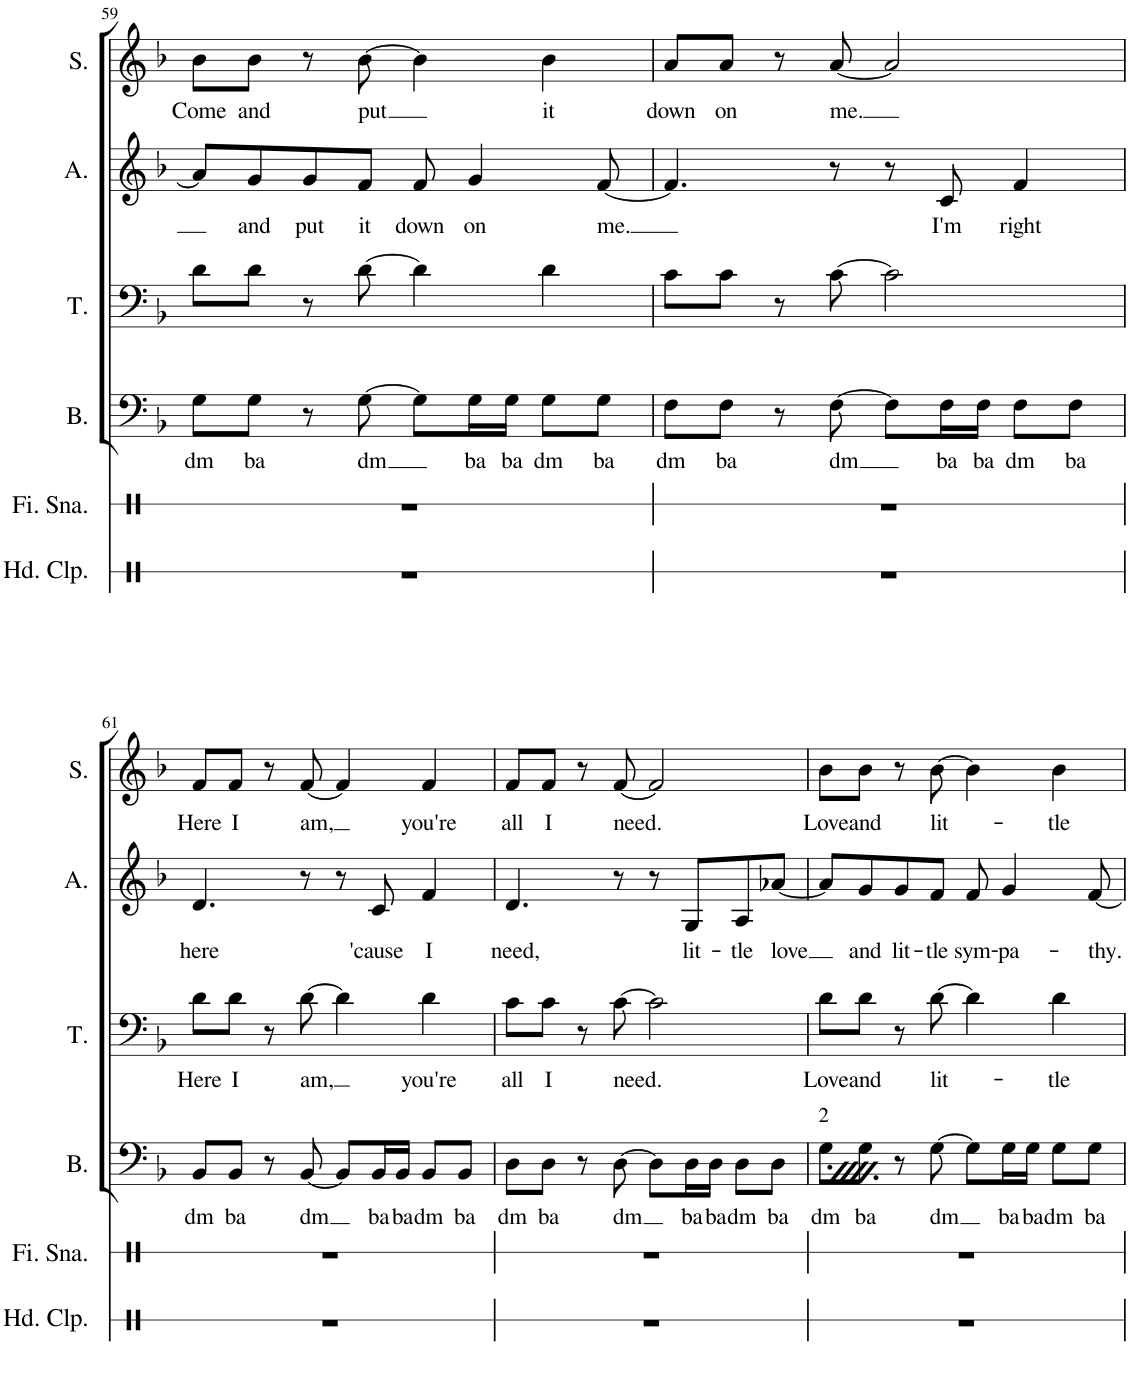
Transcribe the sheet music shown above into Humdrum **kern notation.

**kern	**kern	**kern	**text	**kern	**text	**kern	**text	**kern	**text
*part6	*part5	*part4	*part4	*part3	*part3	*part2	*part2	*part1	*part1
*staff6	*staff5	*staff4	*staff4	*staff3	*staff3	*staff2	*staff2	*staff1	*staff1
*I"Hand Clap	*I"Finger Snap	*I"Bass	*	*I"Tenor	*	*I"Alto	*	*I"Soprano	*
*I'Hd. Clp.	*I'Fi. Sna.	*I'B.	*	*I'T.	*	*I'A.	*	*I'S.	*
!!LO:PB:g=z
*clefX	*clefX	*clefF4	*	*clefF4	*	*clefG2	*	*clefG2	*
*k[]	*k[]	*k[b-]	*	*k[b-]	*	*k[b-]	*	*k[b-]	*
*M4/4	*M4/4	*M4/4	*	*M4/4	*	*M4/4	*	*M4/4	*
=59	=59	=59	=59	=59	=59	=59	=59	=59	=59
!	!	!	!LO:LY:b	!	!	!	!	!	!LO:LY:b
1r	1r	8G\L	dm	8d\L	.	8a-/L]	.	8b-\L	Come
!	!	!	!LO:LY:b	!	!	!	!LO:LY:b	!	!LO:LY:b
.	.	8G\J	ba	8d\J	.	8g/	and	8b-\J	and
!	!	!	!	!	!	!	!LO:LY:b	!	!
.	.	8r	.	8r	.	8g/	put	8r	.
!	!	!	!LO:LY:b	!	!	!	!LO:LY:b	!	!LO:LY:b
.	.	[8G\	dm	[8d\	.	8f/J	it	[8b-\	put
!	!	!	!	!	!	!	!LO:LY:b	!	!
.	.	8G\L]	.	4d\]	.	8f/	down	4b-\]	.
!	!	!	!LO:LY:b	!	!	!	!LO:LY:b	!	!
.	.	16G\L	ba	.	.	4g/	on	.	.
!	!	!	!LO:LY:b	!	!	!	!	!	!
.	.	16G\JJ	ba	.	.	.	.	.	.
!	!	!	!LO:LY:b	!	!	!	!	!	!LO:LY:b
.	.	8G\L	dm	4d\	.	.	.	4b-\	it
!	!	!	!LO:LY:b	!	!	!	!LO:LY:b	!	!
.	.	8G\J	ba	.	.	[8f/	me.	.	.
=60	=60	=60	=60	=60	=60	=60	=60	=60	=60
!	!	!	!LO:LY:b	!	!	!	!	!	!LO:LY:b
1r	1r	8F\L	dm	8c\L	.	4.f/]	.	8a/L	down
!	!	!	!LO:LY:b	!	!	!	!	!	!LO:LY:b
.	.	8F\J	ba	8c\J	.	.	.	8a/J	on
.	.	8r	.	8r	.	.	.	8r	.
!	!	!	!LO:LY:b	!	!	!	!	!	!LO:LY:b
.	.	[8F\	dm	[8c\	.	8r	.	[8a/	me.
.	.	8F\L]	.	2c\]	.	8r	.	2a/]	.
!	!	!	!LO:LY:b	!	!	!	!LO:LY:b	!	!
.	.	16F\L	ba	.	.	8c/	I'm	.	.
!	!	!	!LO:LY:b	!	!	!	!	!	!
.	.	16F\JJ	ba	.	.	.	.	.	.
!	!	!	!LO:LY:b	!	!	!	!LO:LY:b	!	!
.	.	8F\L	dm	.	.	4f/	right	.	.
!	!	!	!LO:LY:b	!	!	!	!	!	!
.	.	8F\J	ba	.	.	.	.	.	.
!!LO:LB:g=z
=61	=61	=61	=61	=61	=61	=61	=61	=61	=61
!	!	!	!LO:LY:b	!	!LO:LY:b	!	!LO:LY:b	!	!LO:LY:b
1r	1r	8BB-/L	dm	8d\L	Here	4.d/	here	8f/L	Here
!	!	!	!LO:LY:b	!	!LO:LY:b	!	!	!	!LO:LY:b
.	.	8BB-/J	ba	8d\J	I	.	.	8f/J	I
.	.	8r	.	8r	.	.	.	8r	.
!	!	!	!LO:LY:b	!	!LO:LY:b	!	!	!	!LO:LY:b
.	.	[8BB-/	dm	[8d\	am,	8r	.	[8f/	am,
.	.	8BB-/L]	.	4d\]	.	8r	.	4f/]	.
!	!	!	!LO:LY:b	!	!	!	!LO:LY:b	!	!
.	.	16BB-/L	ba	.	.	8c/	'cause	.	.
!	!	!	!LO:LY:b	!	!	!	!	!	!
.	.	16BB-/JJ	ba	.	.	.	.	.	.
!	!	!	!LO:LY:b	!	!LO:LY:b	!	!LO:LY:b	!	!LO:LY:b
.	.	8BB-/L	dm	4d\	you're	4f/	I	4f/	you're
!	!	!	!LO:LY:b	!	!	!	!	!	!
.	.	8BB-/J	ba	.	.	.	.	.	.
=62	=62	=62	=62	=62	=62	=62	=62	=62	=62
!	!	!	!LO:LY:b	!	!LO:LY:b	!	!LO:LY:b	!	!LO:LY:b
1r	1r	8D\L	dm	8c\L	all	4.d/	need,	8f/L	all
!	!	!	!LO:LY:b	!	!LO:LY:b	!	!	!	!LO:LY:b
.	.	8D\J	ba	8c\J	I	.	.	8f/J	I
.	.	8r	.	8r	.	.	.	8r	.
!	!	!	!LO:LY:b	!	!LO:LY:b	!	!	!	!LO:LY:b
.	.	[8D\	dm	[8c\	need.	8r	.	[8f/	need.
.	.	8D\L]	.	2c\]	.	8r	.	2f/]	.
!	!	!	!LO:LY:b	!	!	!	!LO:LY:b	!	!
.	.	16D\L	ba	.	.	8G/L	lit-	.	.
!	!	!	!LO:LY:b	!	!	!	!	!	!
.	.	16D\JJ	ba	.	.	.	.	.	.
!	!	!	!LO:LY:b	!	!	!	!LO:LY:b	!	!
.	.	8D\L	dm	.	.	8A/	-tle	.	.
!	!	!	!LO:LY:b	!	!	!	!LO:LY:b	!	!
.	.	8D\J	ba	.	.	[8a-X/J	love	.	.
=63	=63	=63	=63	=63	=63	=63	=63	=63	=63
!	!	!LO:TX:a:t=2	!	!	!	!	!	!	!
!	!	!	!LO:LY:b	!	!LO:LY:b	!	!	!	!LO:LY:b
1r	1r	8G\L	dm	8d\L	Love	8a-/L]	.	8b-\L	Love
!	!	!	!LO:LY:b	!	!LO:LY:b	!	!LO:LY:b	!	!LO:LY:b
.	.	8G\J	ba	8d\J	and	8g/	and	8b-\J	and
!	!	!	!	!	!	!	!LO:LY:b	!	!
.	.	8r	.	8r	.	8g/	lit-	8r	.
!	!	!	!LO:LY:b	!	!LO:LY:b	!	!LO:LY:b	!	!LO:LY:b
.	.	[8G\	dm	[8d\	lit-	8f/J	-tle	[8b-\	lit-
!	!	!	!	!	!	!	!LO:LY:b	!	!
.	.	8G\L]	.	4d\]	.	8f/	sym-	4b-\]	.
!	!	!	!LO:LY:b	!	!	!	!LO:LY:b	!	!
.	.	16G\L	ba	.	.	4g/	-pa-	.	.
!	!	!	!LO:LY:b	!	!	!	!	!	!
.	.	16G\JJ	ba	.	.	.	.	.	.
!	!	!	!LO:LY:b	!	!LO:LY:b	!	!	!	!LO:LY:b
.	.	8G\L	dm	4d\	-tle	.	.	4b-\	-tle
!	!	!	!LO:LY:b	!	!	!	!LO:LY:b	!	!
.	.	8G\J	ba	.	.	[8f/	-thy.	.	.
=	=	=	=	=	=	=	=	=	=
*-	*-	*-	*-	*-	*-	*-	*-	*-	*-
